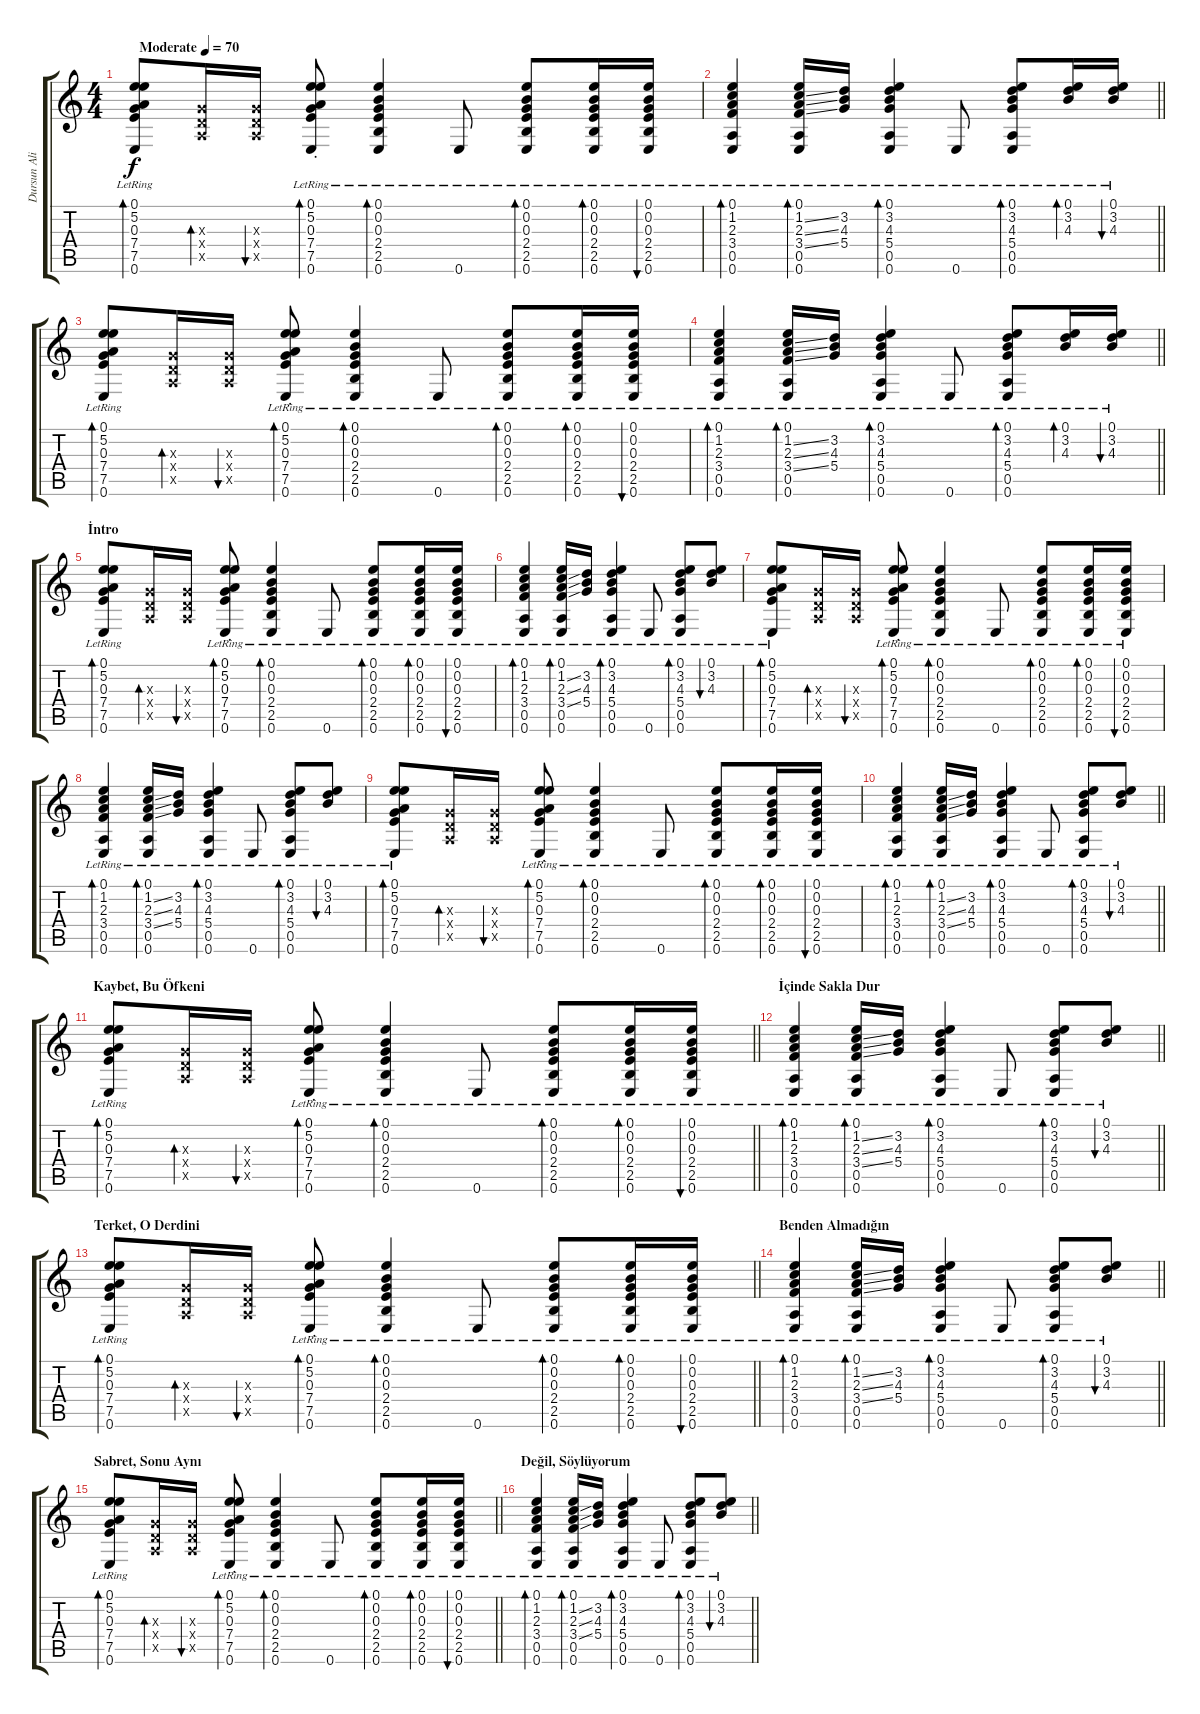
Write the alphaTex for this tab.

\track ("Dursun Ali Atay - Mecnun Ç. (Clean Gitar" "Dursun Ali") {instrument acousticguitarsteel}
\staff {score tabs}
\tuning (E4 B3 G3 D3 A2 E2) {hide}
\ts (4 4)
\tempo (70 "Moderate")
\clef g2
\ks c
(0.1{lr} 5.2{lr} 0.3{lr} 7.4{lr} 7.5{lr} 0.6{lr}).8{bd 60 dy f instrument acousticguitarsteel} (0.3{x} 0.4{x} 0.5{x}).16{bd 60} (0.3{x} 0.4{x} 0.5{x}).16{bu 60} (0.1{lr} 5.2{st lr} 0.3{st lr} 7.4{st lr} 7.5{st lr} 0.6{lr}).8{bd 60} (0.1{lr} 0.2{lr} 0.3{lr} 2.4{lr} 2.5{lr} 0.6{lr}).4{bd 60} 0.6{lr}.8 (0.1{lr} 0.2{lr} 0.3{lr} 2.4{lr} 2.5{lr} 0.6{lr}).8{bd 60} (0.1{lr} 0.2{lr} 0.3{lr} 2.4{lr} 2.5{lr} 0.6{lr}).16{bd 60} (0.1{lr} 0.2{lr} 0.3{lr} 2.4{lr} 2.5{lr} 0.6{lr}).16{bu 60} |
\barLineRight lightlight
(0.1{lr} 1.2{lr} 2.3{lr} 3.4{lr} 0.5{lr} 0.6{lr}).4{bd 60} (0.1{lr} 1.2{ss lr} 2.3{ss lr} 3.4{ss lr} 0.5{lr} 0.6{lr}).16{bd 60} (3.2{lr} 4.3{lr} 5.4{lr}).16 (0.1{lr} 3.2{lr} 4.3{lr} 5.4{lr} 0.5{lr} 0.6{lr}).4{bd 60} 0.6{lr}.8 (0.1{lr} 3.2{lr} 4.3{lr} 5.4{lr} 0.5{lr} 0.6{lr}).8{bd 60} (0.1{lr} 3.2{lr} 4.3{lr}).16{bd 60} (0.1{lr} 3.2{lr} 4.3{lr}).16{bu 60} |
\section ("" "")
(0.1{lr} 5.2{lr} 0.3{lr} 7.4{lr} 7.5{lr} 0.6{lr}).8{bd 60} (0.3{x} 0.4{x} 0.5{x}).16{bd 60} (0.3{x} 0.4{x} 0.5{x}).16{bu 60} (0.1{lr} 5.2{st lr} 0.3{st lr} 7.4{st lr} 7.5{st lr} 0.6{lr}).8{bd 60} (0.1{lr} 0.2{lr} 0.3{lr} 2.4{lr} 2.5{lr} 0.6{lr}).4{bd 60} 0.6{lr}.8 (0.1{lr} 0.2{lr} 0.3{lr} 2.4{lr} 2.5{lr} 0.6{lr}).8{bd 60} (0.1{lr} 0.2{lr} 0.3{lr} 2.4{lr} 2.5{lr} 0.6{lr}).16{bd 60} (0.1{lr} 0.2{lr} 0.3{lr} 2.4{lr} 2.5{lr} 0.6{lr}).16{bu 60} |
\barLineRight lightlight
(0.1{lr} 1.2{lr} 2.3{lr} 3.4{lr} 0.5{lr} 0.6{lr}).4{bd 60} (0.1{lr} 1.2{ss lr} 2.3{ss lr} 3.4{ss lr} 0.5{lr} 0.6{lr}).16{bd 60} (3.2{lr} 4.3{lr} 5.4{lr}).16 (0.1{lr} 3.2{lr} 4.3{lr} 5.4{lr} 0.5{lr} 0.6{lr}).4{bd 60} 0.6{lr}.8 (0.1{lr} 3.2{lr} 4.3{lr} 5.4{lr} 0.5{lr} 0.6{lr}).8{bd 60} (0.1{lr} 3.2{lr} 4.3{lr}).16{bd 60} (0.1{lr} 3.2{lr} 4.3{lr}).16{bu 60} |
\section ("" "İntro")
(0.1{lr} 5.2{lr} 0.3{lr} 7.4{lr} 7.5{lr} 0.6{lr}).8{bd 60} (0.3{x} 0.4{x} 0.5{x}).16{bd 60} (0.3{x} 0.4{x} 0.5{x}).16{bu 60} (0.1{lr} 5.2{st lr} 0.3{st lr} 7.4{st lr} 7.5{st lr} 0.6{lr}).8{bd 60} (0.1{lr} 0.2{lr} 0.3{lr} 2.4{lr} 2.5{lr} 0.6{lr}).4{bd 60} 0.6{lr}.8 (0.1{lr} 0.2{lr} 0.3{lr} 2.4{lr} 2.5{lr} 0.6{lr}).8{bd 60} (0.1{lr} 0.2{lr} 0.3{lr} 2.4{lr} 2.5{lr} 0.6{lr}).16{bd 60} (0.1{lr} 0.2{lr} 0.3{lr} 2.4{lr} 2.5{lr} 0.6{lr}).16{bu 60} |
(0.1{lr} 1.2{lr} 2.3{lr} 3.4{lr} 0.5{lr} 0.6{lr}).4{bd 60} (0.1{lr} 1.2{ss lr} 2.3{ss lr} 3.4{ss lr} 0.5{lr} 0.6{lr}).16{bd 60} (3.2{lr} 4.3{lr} 5.4{lr}).16 (0.1{lr} 3.2{lr} 4.3{lr} 5.4{lr} 0.5{lr} 0.6{lr}).4{bd 60} 0.6{lr}.8 (0.1{lr} 3.2{lr} 4.3{lr} 5.4{lr} 0.5{lr} 0.6{lr}).8{bd 60} (0.1{lr} 3.2{lr} 4.3{lr}).8{bu 60} |
(0.1{lr} 5.2{lr} 0.3{lr} 7.4{lr} 7.5{lr} 0.6{lr}).8{bd 60} (0.3{x} 0.4{x} 0.5{x}).16{bd 60} (0.3{x} 0.4{x} 0.5{x}).16{bu 60} (0.1{lr} 5.2{st lr} 0.3{st lr} 7.4{st lr} 7.5{st lr} 0.6{lr}).8{bd 60} (0.1{lr} 0.2{lr} 0.3{lr} 2.4{lr} 2.5{lr} 0.6{lr}).4{bd 60} 0.6{lr}.8 (0.1{lr} 0.2{lr} 0.3{lr} 2.4{lr} 2.5{lr} 0.6{lr}).8{bd 60} (0.1{lr} 0.2{lr} 0.3{lr} 2.4{lr} 2.5{lr} 0.6{lr}).16{bd 60} (0.1{lr} 0.2{lr} 0.3{lr} 2.4{lr} 2.5{lr} 0.6{lr}).16{bu 60} |
(0.1{lr} 1.2{lr} 2.3{lr} 3.4{lr} 0.5{lr} 0.6{lr}).4{bd 60} (0.1{lr} 1.2{ss lr} 2.3{ss lr} 3.4{ss lr} 0.5{lr} 0.6{lr}).16{bd 60} (3.2{lr} 4.3{lr} 5.4{lr}).16 (0.1{lr} 3.2{lr} 4.3{lr} 5.4{lr} 0.5{lr} 0.6{lr}).4{bd 60} 0.6{lr}.8 (0.1{lr} 3.2{lr} 4.3{lr} 5.4{lr} 0.5{lr} 0.6{lr}).8{bd 60} (0.1{lr} 3.2{lr} 4.3{lr}).8{bu 60} |
(0.1{lr} 5.2{lr} 0.3{lr} 7.4{lr} 7.5{lr} 0.6{lr}).8{bd 60} (0.3{x} 0.4{x} 0.5{x}).16{bd 60} (0.3{x} 0.4{x} 0.5{x}).16{bu 60} (0.1{lr} 5.2{st lr} 0.3{st lr} 7.4{st lr} 7.5{st lr} 0.6{lr}).8{bd 60} (0.1{lr} 0.2{lr} 0.3{lr} 2.4{lr} 2.5{lr} 0.6{lr}).4{bd 60} 0.6{lr}.8 (0.1{lr} 0.2{lr} 0.3{lr} 2.4{lr} 2.5{lr} 0.6{lr}).8{bd 60} (0.1{lr} 0.2{lr} 0.3{lr} 2.4{lr} 2.5{lr} 0.6{lr}).16{bd 60} (0.1{lr} 0.2{lr} 0.3{lr} 2.4{lr} 2.5{lr} 0.6{lr}).16{bu 60} |
\barLineRight lightlight
(0.1{lr} 1.2{lr} 2.3{lr} 3.4{lr} 0.5{lr} 0.6{lr}).4{bd 60} (0.1{lr} 1.2{ss lr} 2.3{ss lr} 3.4{ss lr} 0.5{lr} 0.6{lr}).16{bd 60} (3.2{lr} 4.3{lr} 5.4{lr}).16 (0.1{lr} 3.2{lr} 4.3{lr} 5.4{lr} 0.5{lr} 0.6{lr}).4{bd 60} 0.6{lr}.8 (0.1{lr} 3.2{lr} 4.3{lr} 5.4{lr} 0.5{lr} 0.6{lr}).8{bd 60} (0.1{lr} 3.2{lr} 4.3{lr}).8{bu 60} |
\section ("" "Kaybet, Bu Öfkeni")
\barLineRight lightlight
(0.1{lr} 5.2{lr} 0.3{lr} 7.4{lr} 7.5{lr} 0.6{lr}).8{bd 60} (0.3{x} 0.4{x} 0.5{x}).16{bd 60} (0.3{x} 0.4{x} 0.5{x}).16{bu 60} (0.1{lr} 5.2{st lr} 0.3{st lr} 7.4{st lr} 7.5{st lr} 0.6{lr}).8{bd 60} (0.1{lr} 0.2{lr} 0.3{lr} 2.4{lr} 2.5{lr} 0.6{lr}).4{bd 60} 0.6{lr}.8 (0.1{lr} 0.2{lr} 0.3{lr} 2.4{lr} 2.5{lr} 0.6{lr}).8{bd 60} (0.1{lr} 0.2{lr} 0.3{lr} 2.4{lr} 2.5{lr} 0.6{lr}).16{bd 60} (0.1{lr} 0.2{lr} 0.3{lr} 2.4{lr} 2.5{lr} 0.6{lr}).16{bu 60} |
\section ("" "İçinde Sakla Dur")
\barLineRight lightlight
(0.1{lr} 1.2{lr} 2.3{lr} 3.4{lr} 0.5{lr} 0.6{lr}).4{bd 60} (0.1{lr} 1.2{ss lr} 2.3{ss lr} 3.4{ss lr} 0.5{lr} 0.6{lr}).16{bd 60} (3.2{lr} 4.3{lr} 5.4{lr}).16 (0.1{lr} 3.2{lr} 4.3{lr} 5.4{lr} 0.5{lr} 0.6{lr}).4{bd 60} 0.6{lr}.8 (0.1{lr} 3.2{lr} 4.3{lr} 5.4{lr} 0.5{lr} 0.6{lr}).8{bd 60} (0.1{lr} 3.2{lr} 4.3{lr}).8{bu 60} |
\section ("" "Terket, O Derdini")
\barLineRight lightlight
(0.1{lr} 5.2{lr} 0.3{lr} 7.4{lr} 7.5{lr} 0.6{lr}).8{bd 60} (0.3{x} 0.4{x} 0.5{x}).16{bd 60} (0.3{x} 0.4{x} 0.5{x}).16{bu 60} (0.1{lr} 5.2{st lr} 0.3{st lr} 7.4{st lr} 7.5{st lr} 0.6{lr}).8{bd 60} (0.1{lr} 0.2{lr} 0.3{lr} 2.4{lr} 2.5{lr} 0.6{lr}).4{bd 60} 0.6{lr}.8 (0.1{lr} 0.2{lr} 0.3{lr} 2.4{lr} 2.5{lr} 0.6{lr}).8{bd 60} (0.1{lr} 0.2{lr} 0.3{lr} 2.4{lr} 2.5{lr} 0.6{lr}).16{bd 60} (0.1{lr} 0.2{lr} 0.3{lr} 2.4{lr} 2.5{lr} 0.6{lr}).16{bu 60} |
\section ("" "Benden Almadığın")
\barLineRight lightlight
(0.1{lr} 1.2{lr} 2.3{lr} 3.4{lr} 0.5{lr} 0.6{lr}).4{bd 60} (0.1{lr} 1.2{ss lr} 2.3{ss lr} 3.4{ss lr} 0.5{lr} 0.6{lr}).16{bd 60} (3.2{lr} 4.3{lr} 5.4{lr}).16 (0.1{lr} 3.2{lr} 4.3{lr} 5.4{lr} 0.5{lr} 0.6{lr}).4{bd 60} 0.6{lr}.8 (0.1{lr} 3.2{lr} 4.3{lr} 5.4{lr} 0.5{lr} 0.6{lr}).8{bd 60} (0.1{lr} 3.2{lr} 4.3{lr}).8{bu 60} |
\section ("" "Sabret, Sonu Aynı")
\barLineRight lightlight
(0.1{lr} 5.2{lr} 0.3{lr} 7.4{lr} 7.5{lr} 0.6{lr}).8{bd 60} (0.3{x} 0.4{x} 0.5{x}).16{bd 60} (0.3{x} 0.4{x} 0.5{x}).16{bu 60} (0.1{lr} 5.2{st lr} 0.3{st lr} 7.4{st lr} 7.5{st lr} 0.6{lr}).8{bd 60} (0.1{lr} 0.2{lr} 0.3{lr} 2.4{lr} 2.5{lr} 0.6{lr}).4{bd 60} 0.6{lr}.8 (0.1{lr} 0.2{lr} 0.3{lr} 2.4{lr} 2.5{lr} 0.6{lr}).8{bd 60} (0.1{lr} 0.2{lr} 0.3{lr} 2.4{lr} 2.5{lr} 0.6{lr}).16{bd 60} (0.1{lr} 0.2{lr} 0.3{lr} 2.4{lr} 2.5{lr} 0.6{lr}).16{bu 60} |
\section ("" "Değil, Söylüyorum")
\barLineRight lightlight
(0.1{lr} 1.2{lr} 2.3{lr} 3.4{lr} 0.5{lr} 0.6{lr}).4{bd 60} (0.1{lr} 1.2{ss lr} 2.3{ss lr} 3.4{ss lr} 0.5{lr} 0.6{lr}).16{bd 60} (3.2{lr} 4.3{lr} 5.4{lr}).16 (0.1{lr} 3.2{lr} 4.3{lr} 5.4{lr} 0.5{lr} 0.6{lr}).4{bd 60} 0.6{lr}.8 (0.1{lr} 3.2{lr} 4.3{lr} 5.4{lr} 0.5{lr} 0.6{lr}).8{bd 60} (0.1{lr} 3.2{lr} 4.3{lr}).8{bu 60}
